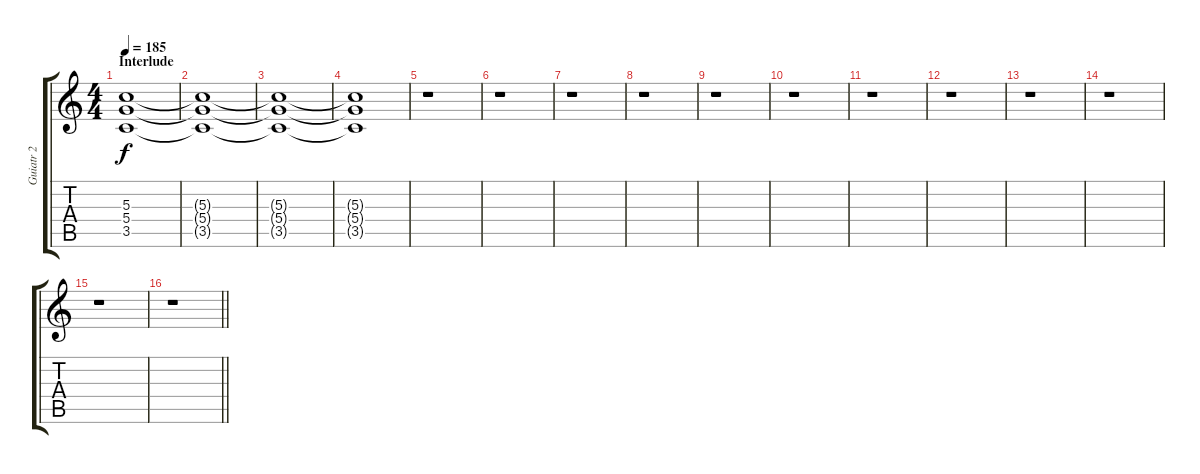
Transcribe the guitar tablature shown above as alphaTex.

\track ("Guiatr 2" "Guiatr 2") {instrument distortionguitar}
\staff {score tabs}
\tuning (E4 B3 G3 D3 A2 D2) {hide}
\ts (4 4)
\section ("" "Interlude")
\tempo 185
\clef g2
\ks c
(5.3 5.4 3.5).1{dy f} |
(5.3{t} 5.4{t} 3.5{t}).1 |
(5.3{t} 5.4{t} 3.5{t}).1 |
(5.3{t} 5.4{t} 3.5{t}).1 |
r.1 |
r.1 |
r.1 |
r.1 |
r.1 |
r.1 |
r.1 |
r.1 |
r.1 |
r.1 |
r.1 |
\barLineRight lightlight
r.1
